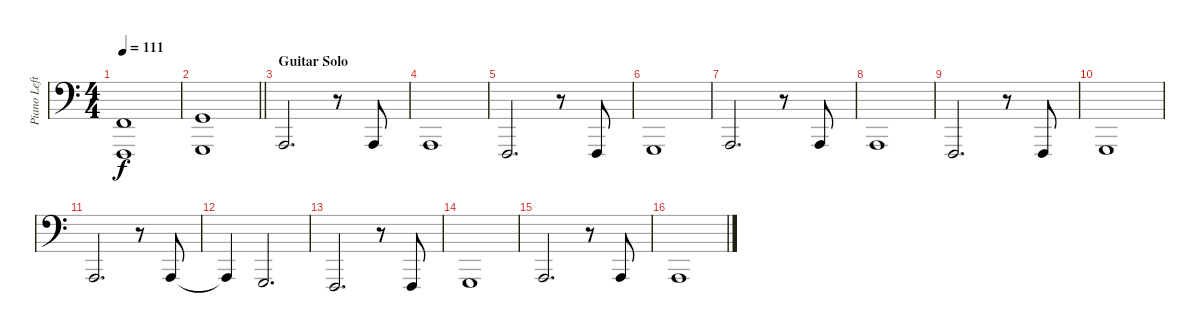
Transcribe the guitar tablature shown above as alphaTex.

\track ("Piano Left Hand" "Piano Left") {instrument acousticgrandpiano}
\staff {score}
\tuning (C3 G2 D2 A1 E1 B0) {hide}
\ts (4 4)
\tempo 111
\clef f4
\ks c
(3.3 1.5).1{dy f} |
\barLineRight lightlight
(0.2 3.5).1 |
\section ("" "Guitar Solo")
0.4.2{d} r.8 0.4.8 |
0.4.1 |
1.5.2{d} r.8 1.5.8 |
3.5.1 |
0.4.2{d} r.8 0.4.8 |
0.4.1 |
1.5.2{d} r.8 1.5.8 |
3.5.1 |
0.4.2{d} r.8 0.4.8 |
0.4{t}.4 3.5.2{d} |
1.5.2{d} r.8 1.5.8 |
3.5.1 |
0.4.2{d} r.8 0.4.8 |
0.4.1
